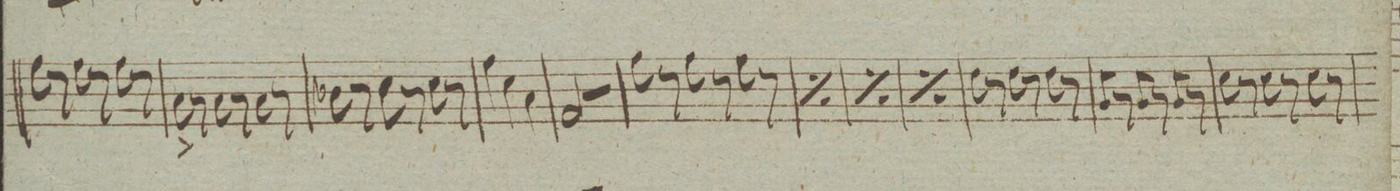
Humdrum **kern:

**kern	**dynam
*I"Baſso.	*
*clefF4	*
*k[b-e-a-d-]	*
*met(c|)	*
*M3/4	*
8AA-\	.
8r	.
8AA-\	.
8r	.
8AA-\	.
8r	.
=67	=67
8CC^<\	.
8r	.
8CC\	.
8r	.
8CC\	.
8r	.
=68	=68
8DD-X\	.
8r	.
8EE-\	.
8r	.
8EE-\	.
8r	.
=69	=69
4AA-\	.
4EE-\	.
4CC\	.
=70	=70
2AAA-/	.
4r	.
=71	=71
8AA-\	.
8r	.
8AA-\	.
8r	.
8AA-\	.
8r	.
=72	=72
*rep	*
8AA-\	.
8r	.
8AA-\	.
8r	.
8AA-\	.
8r	.
*Xrep	*
=73	=73
*rep	*
8AA-\	.
8r	.
8AA-\	.
8r	.
8AA-\	.
8r	.
*Xrep	*
=74	=74
*rep	*
8AA-\	.
8r	.
8AA-\	.
8r	.
8AA-\	.
8r	.
*Xrep	*
=75	=75
8FF\	.
8r	.
8FF\	.
8r	.
8FF\	.
8r	.
=76	=76
8BBB-/	.
8r	.
8BBB-/	.
8r	.
8BBB-/	.
8r	.
=77	=77
8EE-\	.
8r	.
8EE-\	.
8r	.
8EE-\	.
8r	.
=78	=78
*-	*-
